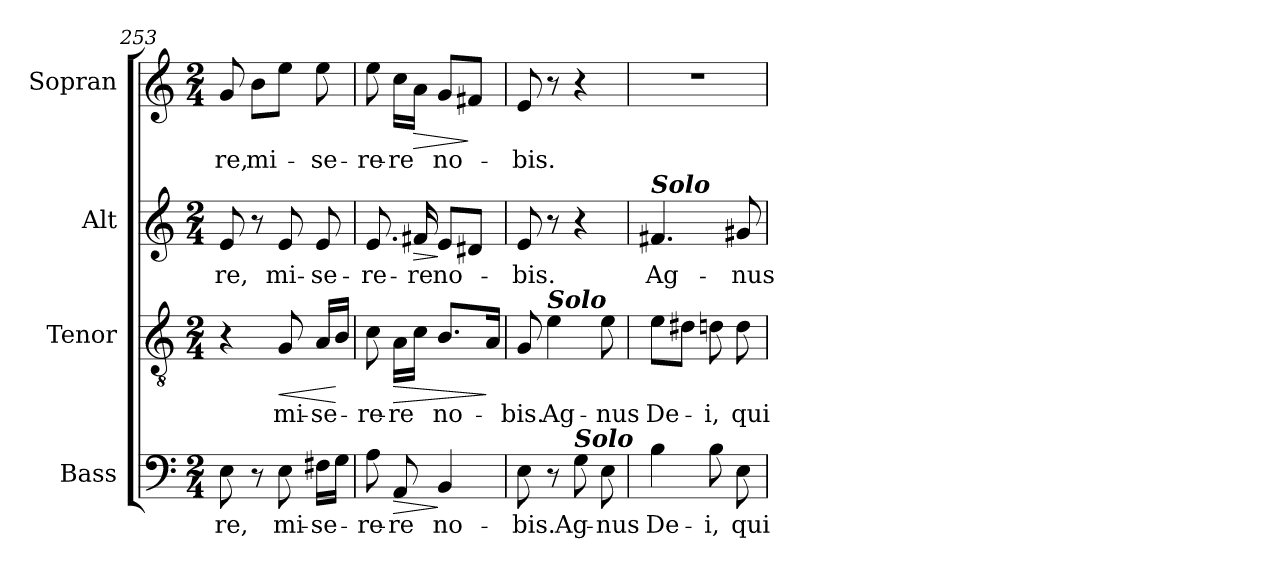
**kern	**text	**dynam	**kern	**text	**dynam	**kern	**text	**dynam	**kern	**text	**dynam
*part4	*part4	*part4	*part3	*part3	*part3	*part2	*part2	*part2	*part1	*part1	*part1
*staff4	*staff4	*staff4	*staff3	*staff3	*staff3	*staff2	*staff2	*staff2	*staff1	*staff1	*staff1
*I"Bass	*	*	*I"Tenor	*	*	*I"Alt	*	*	*I"Sopran	*	*
*I'B.	*	*	*I'T.	*	*	*I'A.	*	*	*I'S.	*	*
*clefF4	*	*	*clefGv2	*	*	*clefG2	*	*	*clefG2	*	*
*k[]	*	*	*k[]	*	*	*k[]	*	*	*k[]	*	*
*C:	*	*	*C:	*	*	*C:	*	*	*C:	*	*
*M2/4	*	*	*M2/4	*	*	*M2/4	*	*	*M2/4	*	*
=253	=253	=253	=253	=253	=253	=253	=253	=253	=253	=253	=253
!	!LO:LY:b	!	!	!	!	!	!LO:LY:b	!	!	!LO:LY:b	!
8E\	-re,	.	4r	.	.	8e/	-re,	.	8g/	-re,	.
!	!	!	!	!	!	!	!	!	!	!LO:LY:b	!
8r	.	.	.	.	.	8r	.	.	8b\L	mi-	.
!	!LO:LY:b	!	!	!LO:LY:b	!LO:HP:b	!	!LO:LY:b	!	!	!	!
8E\	mi-	.	8G/	mi-	<	8e/	mi-	.	8ee\J	.	.
!	!LO:LY:b	!	!	!LO:LY:b	!	!	!LO:LY:b	!	!	!LO:LY:b	!
16F#X\LL	-se-	.	16A/LL	-se-	.	8e/	-se-	.	8ee\	-se-	.
16G\JJ	.	.	16B/JJ	.	[	.	.	.	.	.	.
!!LO:LB:g=z
=254	=254	=254	=254	=254	=254	=254	=254	=254	=254	=254	=254
!	!LO:LY:b	!	!	!LO:LY:b	!	!	!LO:LY:b	!	!	!LO:LY:b	!
8A\	-re-	.	8c\	-re-	.	8.e/	-re-	.	8ee\	-re-	.
!	!LO:LY:b	!LO:HP:b	!	!LO:LY:b	!LO:HP:b	!	!	!	!	!LO:LY:b	!
8AA/	-re	>	16A\LL	-re	>	.	.	.	16cc\LL	-re	.
!	!	!	!	!	!	!	!LO:LY:b	!LO:HP:b	!	!	!LO:HP:b
.	.	.	16c\JJ	.	.	16f#X/	-re	>	16a\JJ	.	>
!	!LO:LY:b	!	!	!LO:LY:b	!	!	!LO:LY:b	!	!	!LO:LY:b	!
4BB/	no-	]	8.B/L	no-	.	8e/L	no-	]	8g/L	no-	.
.	.	.	.	.	.	8d#X/J	.	.	8f#X/J	.	]
.	.	.	16A/Jk	.	]	.	.	.	.	.	.
=255	=255	=255	=255	=255	=255	=255	=255	=255	=255	=255	=255
!	!LO:LY:b	!	!	!LO:LY:b	!	!	!LO:LY:b	!	!	!LO:LY:b	!
8E\	-bis.	.	8G/	-bis.	.	8e/	-bis.	.	8e/	-bis.	.
!	!	!	!LO:TX:a:Bi:t=Solo	!	!	!	!	!	!	!	!
!	!	!	!	!LO:LY:b	!	!	!	!	!	!	!
8r	.	.	4e\	Ag-	.	8r	.	.	8r	.	.
!LO:TX:a:Bi:t=Solo	!	!	!	!	!	!	!	!	!	!	!
!	!LO:LY:b	!	!	!	!	!	!	!	!	!	!
8G\	Ag-	.	.	.	.	4r	.	.	4r	.	.
!	!LO:LY:b	!	!	!LO:LY:b	!	!	!	!	!	!	!
8E\	-nus	.	8e\	-nus	.	.	.	.	.	.	.
=256	=256	=256	=256	=256	=256	=256	=256	=256	=256	=256	=256
!	!	!	!	!	!	!LO:TX:a:Bi:t=Solo	!	!	!	!	!
!	!LO:LY:b	!	!	!LO:LY:b	!	!	!LO:LY:b	!	!	!	!
4B\	De-	.	8e\L	De-	.	4.f#X/	Ag-	.	2r	.	.
.	.	.	8d#X\J	.	.	.	.	.	.	.	.
!	!LO:LY:b	!	!	!LO:LY:b	!	!	!	!	!	!	!
8B\	-i,	.	8dn\	-i,	.	.	.	.	.	.	.
!	!LO:LY:b	!	!	!LO:LY:b	!	!	!LO:LY:b	!	!	!	!
8E\	qui	.	8d\	qui	.	8g#X/	-nus	.	.	.	.
=	=	=	=	=	=	=	=	=	=	=	=
*-	*-	*-	*-	*-	*-	*-	*-	*-	*-	*-	*-
